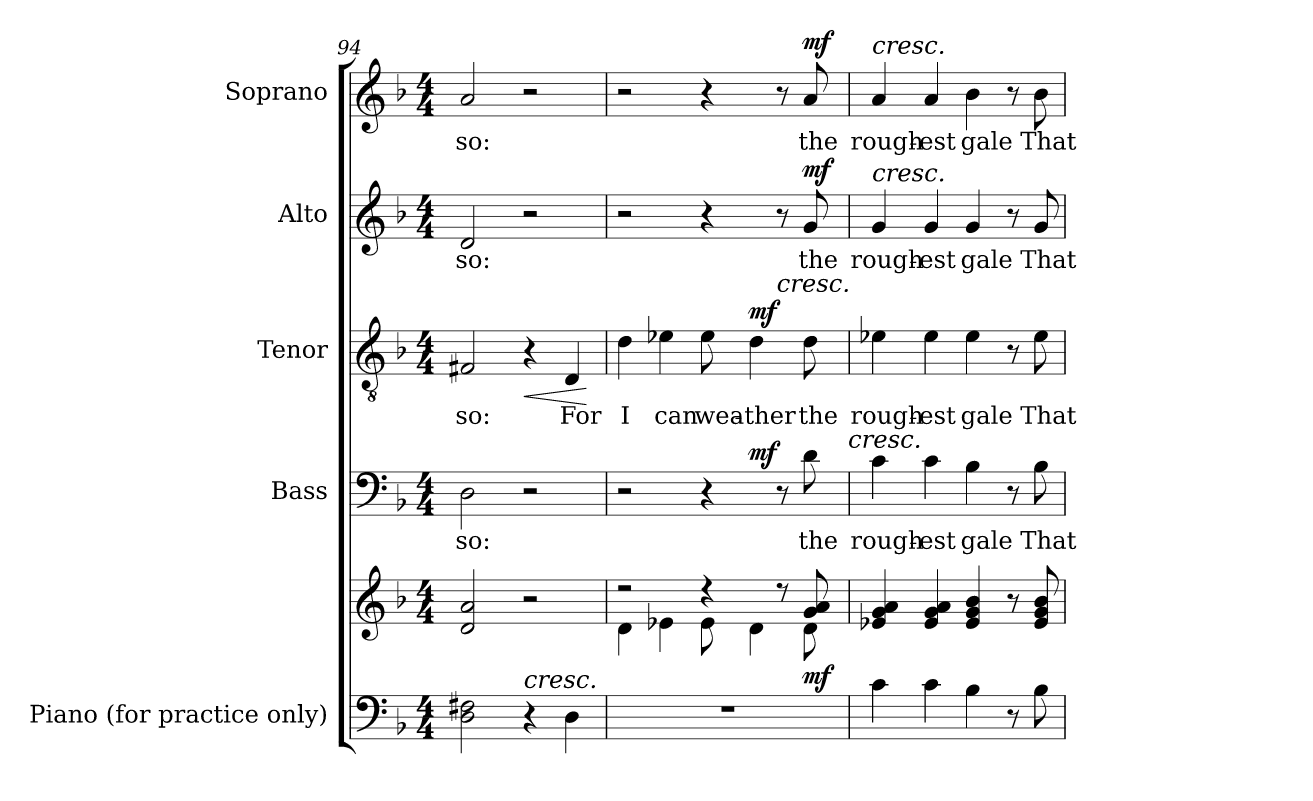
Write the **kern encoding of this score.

**kern	**kern	**dynam	**kern	**text	**dynam	**kern	**text	**dynam	**kern	**text	**dynam	**kern	**text	**dynam
*part5	*part5	*part5	*part4	*part4	*part4	*part3	*part3	*part3	*part2	*part2	*part2	*part1	*part1	*part1
*staff6	*staff5	*staff5/6	*staff4	*staff4	*staff4	*staff3	*staff3	*staff3	*staff2	*staff2	*staff2	*staff1	*staff1	*staff1
*I"Piano (for  practice only)	*	*	*I"Bass	*	*	*I"Tenor	*	*	*I"Alto	*	*	*I"Soprano	*	*
*I'Pno.	*	*	*I'B.	*	*	*I'T.	*	*	*I'A.	*	*	*I'S.	*	*
*clefF4	*clefG2	*	*clefF4	*	*	*clefGv2	*	*	*clefG2	*	*	*clefG2	*	*
*	*	*	*	*	*	*ITrd7c12	*	*	*	*	*	*	*	*
*k[b-]	*k[b-]	*	*k[b-]	*	*	*k[b-]	*	*	*k[b-]	*	*	*k[b-]	*	*
*F:	*F:	*	*F:	*	*	*F:	*	*	*F:	*	*	*F:	*	*
*M4/4	*M4/4	*	*M4/4	*	*	*M4/4	*	*	*M4/4	*	*	*M4/4	*	*
=94	=94	=94	=94	=94	=94	=94	=94	=94	=94	=94	=94	=94	=94	=94
!	!	!	!	!LO:LY:b:color=#000000	!	!	!	!	!	!	!	!	!	!
!	!	!	!	!	!	!	!LO:LY:b:color=#000000	!	!	!	!	!	!	!
!	!	!	!	!	!	!	!	!	!	!LO:LY:b:color=#000000	!	!	!	!
!	!	!	!	!	!	!	!	!	!	!	!	!	!LO:LY:b:color=#000000	!
2Di\ 2F#Xi	2di/ 2ai	.	2Di\	so:	.	2FF#Xi/	so:	.	2di/	so:	.	2ai/	so:	.
!LO:TX:a:i:t=cresc.	!	!	!	!	!	!	!	!	!	!	!	!	!	!
!	!	!	!	!	!	!	!	!LO:HP:b	!	!	!	!	!	!
4r	2r	.	2r	.	.	4r	.	<	2r	.	.	2r	.	.
!	!	!	!	!	!	!	!LO:LY:b:color=#000000	!	!	!	!	!	!	!
4Di\	.	.	.	.	.	4DDi/	For	.	.	.	.	.	.	.
.	.	.	.	.	.	.	.	[	.	.	.	.	.	.
=95	=95	=95	=95	=95	=95	=95	=95	=95	=95	=95	=95	=95	=95	=95
*	*^	*	*	*	*	*	*	*	*	*	*	*	*	*
!	!	!	!	!	!	!	!	!LO:LY:b:color=#000000	!	!	!	!	!	!	!
*	*	*	*	*^	*	*	*^	*	*	*	*	*	*	*	*
*	*	*	*	*	*^	*	*	*	*	*	*	*	*	*	*	*	*
1r	2r	4di\	.	2r	2ryy	2ryy	.	.	4Di\	2.ryy	I	.	2r	.	.	2r	.	.
!	!	!	!	!	!	!	!	!	!	!	!LO:LY:b:color=#000000	!	!	!	!	!	!	!
.	.	4e-Xi\	.	.	.	.	.	.	4E-Xi\	.	can	.	.	.	.	.	.	.
!	!	!	!	!	!	!	!	!	!	!	!LO:LY:b:color=#000000	!	!	!	!	!	!	!
.	4r	8e-i\	.	4r	8ryy	4ryy	.	.	8E-i\	.	wea-	.	4r	.	.	4r	.	.
!	!	!	!	!	!	!	!	!	!	!	!LO:LY:b:color=#000000	!	!	!	!	!	!	!
.	.	4di\	.	.	4.ryy	.	.	mf	4Di\	.	-ther	mf	.	.	.	.	.	.
!	!	!	!	!	!	!	!	!	!	!LO:TX:a:i:t=cresc.	!	!	!	!	!	!	!	!
.	8r	.	.	8r	.	8ryy	.	.	.	4ryy	.	.	8r	.	.	8r	.	.
!	!	!	!	!	!	!	!LO:LY:b:color=#000000	!	!	!	!	!	!	!	!	!	!	!
!	!	!	!	!	!	!	!	!	!	!	!LO:LY:b:color=#000000	!	!	!	!	!	!	!
!	!	!	!	!	!	!	!	!	!	!	!	!	!	!LO:LY:b:color=#000000	!	!	!	!
!	!	!	!	!	!	!	!	!	!	!	!	!	!	!	!	!	!LO:LY:b:color=#000000	!
.	8gi/ 8ai	8di\	mf	8di\	.	16ryy	the	.	8Di\	.	the	.	8gi/	the	mf	8ai/	the	mf
.	.	.	.	.	.	32ryy	.	.	.	.	.	.	.	.	.	.	.	.
.	.	.	.	.	.	64ryy	.	.	.	.	.	.	.	.	.	.	.	.
.	.	.	.	.	.	128...ryy	.	.	.	.	.	.	.	.	.	.	.	.
!	!	!	!	!	!	!LO:TX:a:i:t=cresc.	!	!	!	!	!	!	!	!	!	!	!	!
.	.	.	.	.	.	1024ryy	.	.	.	.	.	.	.	.	.	.	.	.
*	*v	*v	*	*	*	*	*	*	*v	*v	*	*	*	*	*	*	*	*
*	*	*	*v	*v	*v	*	*	*	*	*	*	*	*	*	*	*
=96	=96	=96	=96	=96	=96	=96	=96	=96	=96	=96	=96	=96	=96	=96
*	*^	*	*^	*	*	*^	*	*	*	*	*	*	*	*
*	*	*	*	*	*^	*	*	*	*	*	*	*	*	*	*	*	*
!	!	!	!	!	!	!	!LO:LY:b:color=#000000	!	!	!	!	!	!	!	!	!	!	!
*	*v	*v	*	*	*	*	*	*	*v	*v	*	*	*	*	*	*	*	*
*	*	*	*v	*v	*v	*	*	*	*	*	*	*	*	*	*	*
*	*^	*	*^	*	*	*^	*	*	*	*	*	*	*	*
*	*	*	*	*	*^	*	*	*	*	*	*	*	*	*	*	*	*
!	!	!	!	!	!	!	!	!	!	!	!LO:LY:b:color=#000000	!	!	!	!	!	!	!
*	*v	*v	*	*	*	*	*	*	*v	*v	*	*	*	*	*	*	*	*
*	*	*	*v	*v	*v	*	*	*	*	*	*	*	*	*	*	*
*	*^	*	*^	*	*	*^	*	*	*	*	*	*	*	*
*	*	*	*	*	*^	*	*	*	*	*	*	*	*	*	*	*	*
!	!	!	!	!	!	!	!	!	!	!	!	!	!	!LO:LY:b:color=#000000	!	!	!	!
*	*v	*v	*	*	*	*	*	*	*v	*v	*	*	*	*	*	*	*	*
*	*	*	*v	*v	*v	*	*	*	*	*	*	*	*	*	*	*
*	*^	*	*^	*	*	*^	*	*	*	*	*	*	*	*
*	*	*	*	*	*^	*	*	*	*	*	*	*	*	*	*	*	*
!	!	!	!	!	!	!	!	!	!	!	!	!	!	!	!	!LO:TX:a:i:t=cresc.	!	!
!	!	!	!	!	!	!	!	!	!	!	!	!	!LO:TX:a:i:t=cresc.	!	!	!	!	!
!	!	!	!	!	!	!	!	!	!	!	!	!	!	!	!	!	!LO:LY:b:color=#000000	!
*	*v	*v	*	*	*	*	*	*	*v	*v	*	*	*	*	*	*	*	*
*	*	*	*v	*v	*v	*	*	*	*	*	*	*	*	*	*	*
4ci\	4e-Xi/ 4gi 4ai	.	4ci\	rough-	.	4E-Xi\	rough-	.	4gi/	rough-	.	4ai/	rough-	.
!	!	!	!	!LO:LY:b:color=#000000	!	!	!	!	!	!	!	!	!	!
!	!	!	!	!	!	!	!LO:LY:b:color=#000000	!	!	!	!	!	!	!
!	!	!	!	!	!	!	!	!	!	!LO:LY:b:color=#000000	!	!	!	!
!	!	!	!	!	!	!	!	!	!	!	!	!	!LO:LY:b:color=#000000	!
4ci\	4e-i/ 4gi 4ai	.	4ci\	-est	.	4E-i\	-est	.	4gi/	-est	.	4ai/	-est	.
!	!	!	!	!LO:LY:b:color=#000000	!	!	!	!	!	!	!	!	!	!
!	!	!	!	!	!	!	!LO:LY:b:color=#000000	!	!	!	!	!	!	!
!	!	!	!	!	!	!	!	!	!	!LO:LY:b:color=#000000	!	!	!	!
!	!	!	!	!	!	!	!	!	!	!	!	!	!LO:LY:b:color=#000000	!
4B-i\	4e-i/ 4gi 4b-i	.	4B-i\	gale	.	4E-i\	gale	.	4gi/	gale	.	4b-i\	gale	.
8r	8r	.	8r	.	.	8r	.	.	8r	.	.	8r	.	.
!	!	!	!	!LO:LY:b:color=#000000	!	!	!	!	!	!	!	!	!	!
!	!	!	!	!	!	!	!LO:LY:b:color=#000000	!	!	!	!	!	!	!
!	!	!	!	!	!	!	!	!	!	!LO:LY:b:color=#000000	!	!	!	!
!	!	!	!	!	!	!	!	!	!	!	!	!	!LO:LY:b:color=#000000	!
8B-i\	8e-i/ 8gi 8b-i	.	8B-i\	That	.	8E-i\	That	.	8gi/	That	.	8b-i\	That	.
=	=	=	=	=	=	=	=	=	=	=	=	=	=	=
*-	*-	*-	*-	*-	*-	*-	*-	*-	*-	*-	*-	*-	*-	*-
